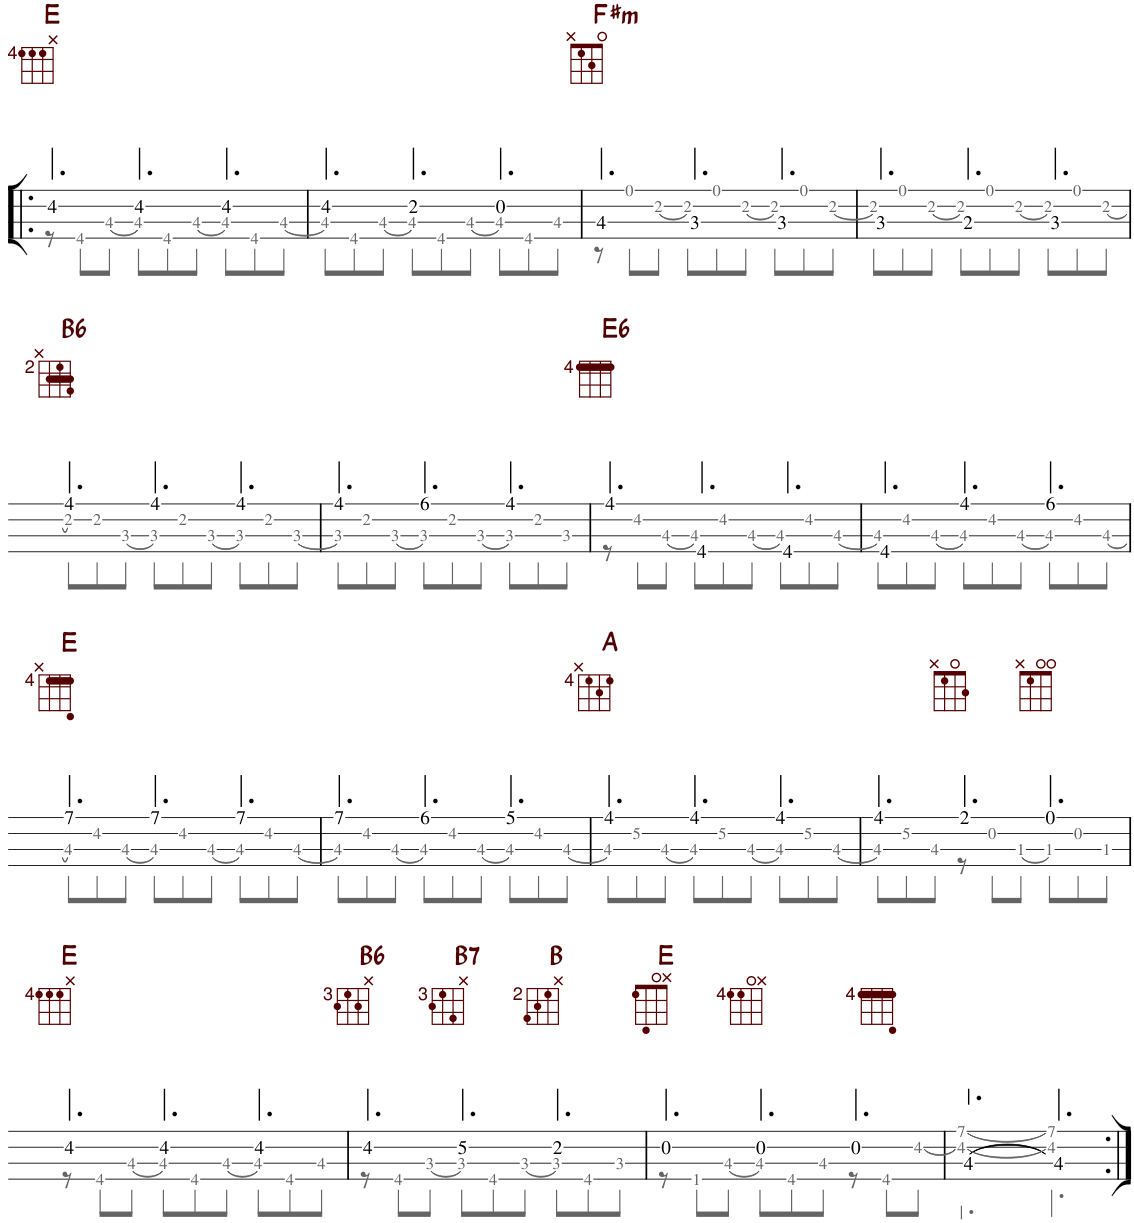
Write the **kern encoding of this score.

**kern	**harte
*part1	*part1
*staff1	*
*I"Ukulélé [Tablature]	*
!!LO:PB:g=z
*k[]	*
*M9/8	*
=17!|:	=17!|:
*^	*
4.g#/	8r	E:maj
.	8b!i\L	.
.	[8e!i\J	.
4.g#/	8e!i\L]	.
.	8b!i\	.
.	[8e!i\J	.
4.g#/	8e!i\L]	.
.	8b!i\	.
.	[8e!i\J	.
=18	=18	=18
4.g#/	8e!i\L]	.
.	8b!i\	.
.	[8e!i\J	.
4.f#/	8e!i\L]	.
.	8b!i\	.
.	[8e!i\J	.
4.e/	8e!i\L]	.
.	8b!i\	.
.	8e!i\J	.
=19	=19	=19
!	!	!LO:H:kt=m
4.e/	8r	F#:min
.	8a!i\L	.
.	[8f#!i\J	.
4.e-/	8f#!i\L]	.
.	8a!i\	.
.	[8f#!i\J	.
4.e-/	8f#!i\L]	.
.	8a!i\	.
.	[8f#!i\J	.
=20	=20	=20
4.e-/	8f#!i\L]	.
.	8a!i\	.
.	[8f#!i\J	.
4.d/	8f#!i\L]	.
.	8a!i\	.
.	[8f#!i\J	.
4.e-/	8f#!i\L]	.
.	8a!i\	.
.	[8f#!i\J	.
!!LO:LB:g=z	!!
=21	=21	=21
!	!	!LO:H:kt=6
4.cc#/	8f#!i\L]	B:maj6
.	8f#!i\	.
.	[8e-!i\J	.
4.cc#/	8e-!i\L]	.
.	8f#!i\	.
.	[8e-!i\J	.
4.cc#/	8e-!i\L]	.
.	8f#!i\	.
.	[8e-!i\J	.
=22	=22	=22
4.cc#/	8e-!i\L]	.
.	8f#!i\	.
.	[8e-!i\J	.
4.ee-/	8e-!i\L]	.
.	8f#!i\	.
.	[8e-!i\J	.
4.cc#/	8e-!i\L]	.
.	8f#!i\	.
.	8e-!i\J	.
=23	=23	=23
!	!	!LO:H:kt=6
4.cc#/	8r	E:maj6
.	8g#!i\L	.
.	[8e!i\J	.
4.b/	8e!i\L]	.
.	8g#!i\	.
.	[8e!i\J	.
4.b/	8e!i\L]	.
.	8g#!i\	.
.	[8e!i\J	.
=24	=24	=24
4.b/	8e!i\L]	.
.	8g#!i\	.
.	[8e!i\J	.
4.cc#/	8e!i\L]	.
.	8g#!i\	.
.	[8e!i\J	.
4.ee-/	8e!i\L]	.
.	8g#!i\	.
.	[8e!i\J	.
!!LO:LB:g=z	!!
=25	=25	=25
4.ee/	8e!i\L]	E:maj
.	8g#!i\	.
.	[8e!i\J	.
4.ee/	8e!i\L]	.
.	8g#!i\	.
.	[8e!i\J	.
4.ee/	8e!i\L]	.
.	8g#!i\	.
.	[8e!i\J	.
=26	=26	=26
4.ee/	8e!i\L]	.
.	8g#!i\	.
.	[8e!i\J	.
4.ee-/	8e!i\L]	.
.	8g#!i\	.
.	[8e!i\J	.
4.dd/	8e!i\L]	.
.	8g#!i\	.
.	[8e!i\J	.
=27	=27	=27
4.cc#/	8e!i\L]	A:maj
.	8a!i\	.
.	[8e!i\J	.
4.cc#/	8e!i\L]	.
.	8a!i\	.
.	[8e!i\J	.
4.cc#/	8e!i\L]	.
.	8a!i\	.
.	[8e!i\J	.
=28	=28	=28
4.cc#/	8e!i\L]	.
.	8a!i\	.
.	8e!i\J	.
4.b/	8r	.
.	8e!i\L	.
.	[8c#!i\J	.
4.a/	8c#!i\L]	.
.	8e!i\	.
.	8c#!i\J	.
!!LO:LB:g=z	!!
=29	=29	=29
4.g#/	8r	E:maj
.	8b!i\L	.
.	[8e!i\J	.
4.g#/	8e!i\L]	.
.	8b!i\	.
.	[8e!i\J	.
4.g#/	8e!i\L]	.
.	8b!i\	.
.	8e!i\J	.
=30	=30	=30
!	!	!LO:H:kt=6
4.g#/	8r	B:maj6
.	8b!i\L	.
.	[8e-!i\J	.
!	!	!LO:H:kt=7
4.a/	8e-!i\L]	B:7
.	8b!i\	.
.	[8e-!i\J	.
4.f#/	8e-!i\L]	B:maj
.	8b!i\	.
.	8e-!i\J	.
=31	=31	=31
4.e/	8r	E:maj
.	8g#!i\L	.
.	[8e!i\J	.
4.e/	8e!i\L]	.
.	8b!i\	.
.	8e!i\J	.
4.e/	8r	.
.	8b!i\L	.
.	[8g#!i\J	.
=32	=32	=32
[2.e/	2.g#!i\_ [2.ee!i\	.
4.e/]	4.g#!i\] 4.ee!i\]	.
*v	*v	*
=:|!	=:|!
*-	*-
